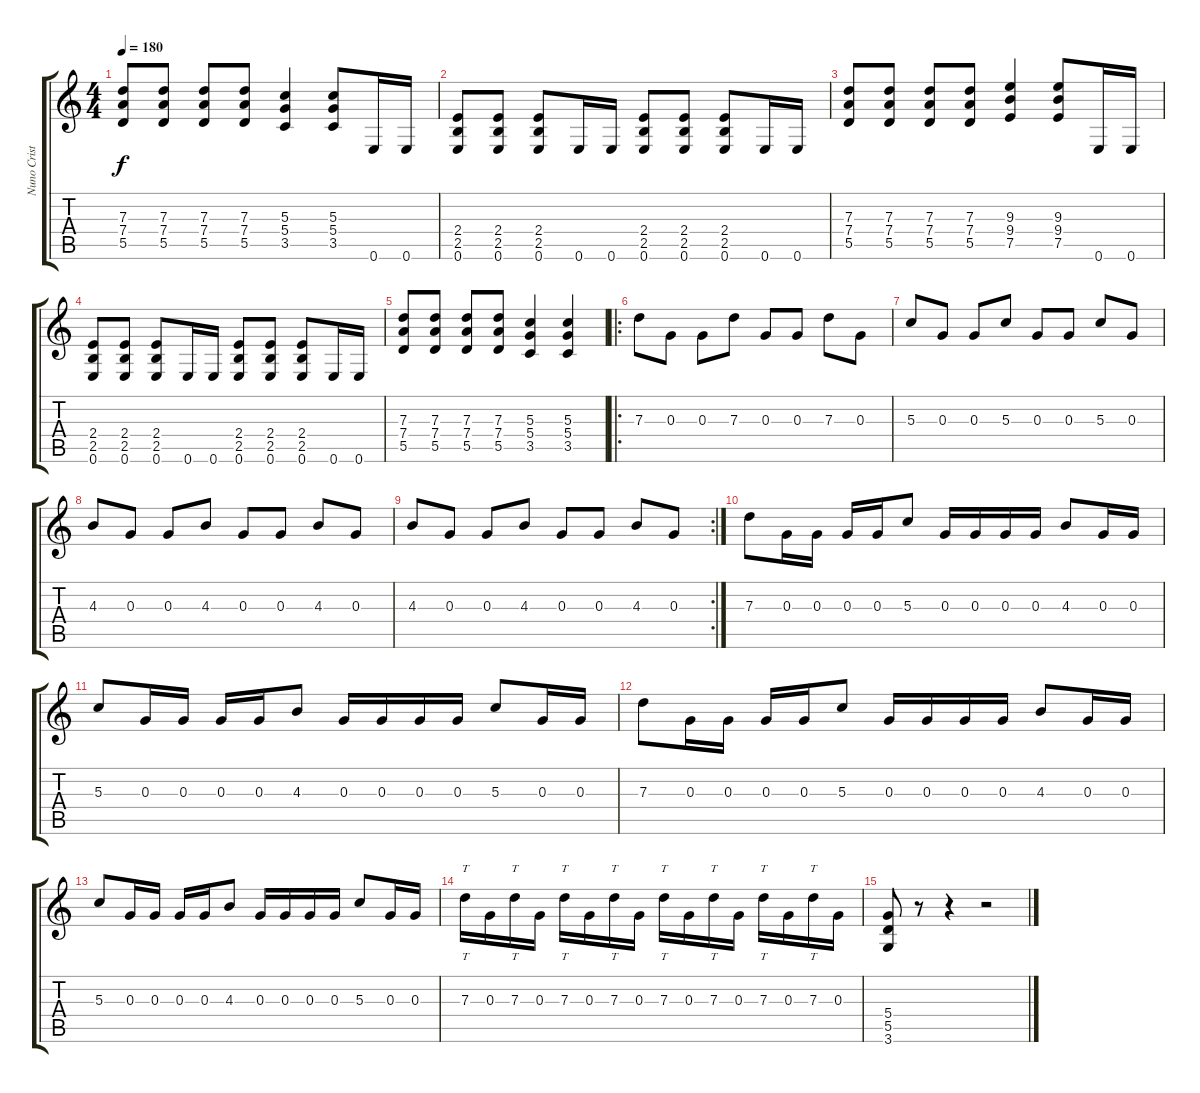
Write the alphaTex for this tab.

\track ("Nuno Cristóvão" "Nuno Crist") {instrument overdrivenguitar}
\staff {score tabs}
\tuning (E4 B3 G3 D3 A2 E2) {hide}
\ts (4 4)
\tempo 180
\clef g2
\ks c
(7.3 7.4 5.5).8{dy f} (7.3 7.4 5.5).8 (7.3 7.4 5.5).8 (7.3 7.4 5.5).8 (5.3 5.4 3.5).4 (5.3 5.4 3.5).8 0.6.16 0.6.16 |
(2.4 2.5 0.6).8 (2.4 2.5 0.6).8 (2.4 2.5 0.6).8 0.6.16 0.6.16 (2.4 2.5 0.6).8 (2.4 2.5 0.6).8 (2.4 2.5 0.6).8 0.6.16 0.6.16 |
(7.3 7.4 5.5).8 (7.3 7.4 5.5).8 (7.3 7.4 5.5).8 (7.3 7.4 5.5).8 (9.3 9.4 7.5).4 (9.3 9.4 7.5).8 0.6.16 0.6.16 |
(2.4 2.5 0.6).8 (2.4 2.5 0.6).8 (2.4 2.5 0.6).8 0.6.16 0.6.16 (2.4 2.5 0.6).8 (2.4 2.5 0.6).8 (2.4 2.5 0.6).8 0.6.16 0.6.16 |
(7.3 7.4 5.5).8 (7.3 7.4 5.5).8 (7.3 7.4 5.5).8 (7.3 7.4 5.5).8 (5.3 5.4 3.5).4 (5.3 5.4 3.5).4 |
\ro
7.3.8 0.3.8 0.3.8 7.3.8 0.3.8 0.3.8 7.3.8 0.3.8 |
5.3.8 0.3.8 0.3.8 5.3.8 0.3.8 0.3.8 5.3.8 0.3.8 |
4.3.8 0.3.8 0.3.8 4.3.8 0.3.8 0.3.8 4.3.8 0.3.8 |
\rc 2
4.3.8 0.3.8 0.3.8 4.3.8 0.3.8 0.3.8 4.3.8 0.3.8 |
7.3.8 0.3.16 0.3.16 0.3.16 0.3.16 5.3.8 0.3.16 0.3.16 0.3.16 0.3.16 4.3.8 0.3.16 0.3.16 |
5.3.8 0.3.16 0.3.16 0.3.16 0.3.16 4.3.8 0.3.16 0.3.16 0.3.16 0.3.16 5.3.8 0.3.16 0.3.16 |
7.3.8 0.3.16 0.3.16 0.3.16 0.3.16 5.3.8 0.3.16 0.3.16 0.3.16 0.3.16 4.3.8 0.3.16 0.3.16 |
5.3.8 0.3.16 0.3.16 0.3.16 0.3.16 4.3.8 0.3.16 0.3.16 0.3.16 0.3.16 5.3.8 0.3.16 0.3.16 |
7.3.16{tt} 0.3.16 7.3.16{tt} 0.3.16 7.3.16{tt} 0.3.16 7.3.16{tt} 0.3.16 7.3.16{tt} 0.3.16 7.3.16{tt} 0.3.16 7.3.16{tt} 0.3.16 7.3.16{tt} 0.3.16 |
(5.4 5.5 3.6).8 r.8 r.4 r.2
